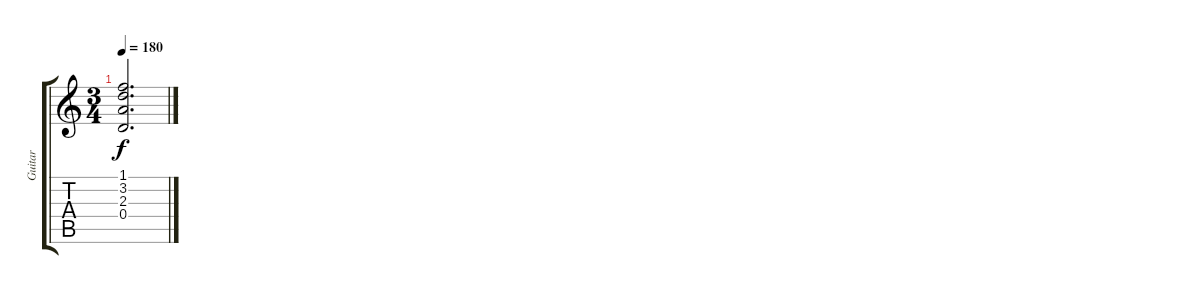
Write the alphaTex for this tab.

\track ("Guitar" "Guitar") {instrument acousticguitarnylon}
\staff {score tabs}
\tuning (E4 B3 G3 D3 A2 E2) {hide}
\ts (3 4)
\tempo 180
\clef g2
\ks c
(1.1{t} 3.2{t} 2.3{t} 0.4{t}).2{d dy f}
